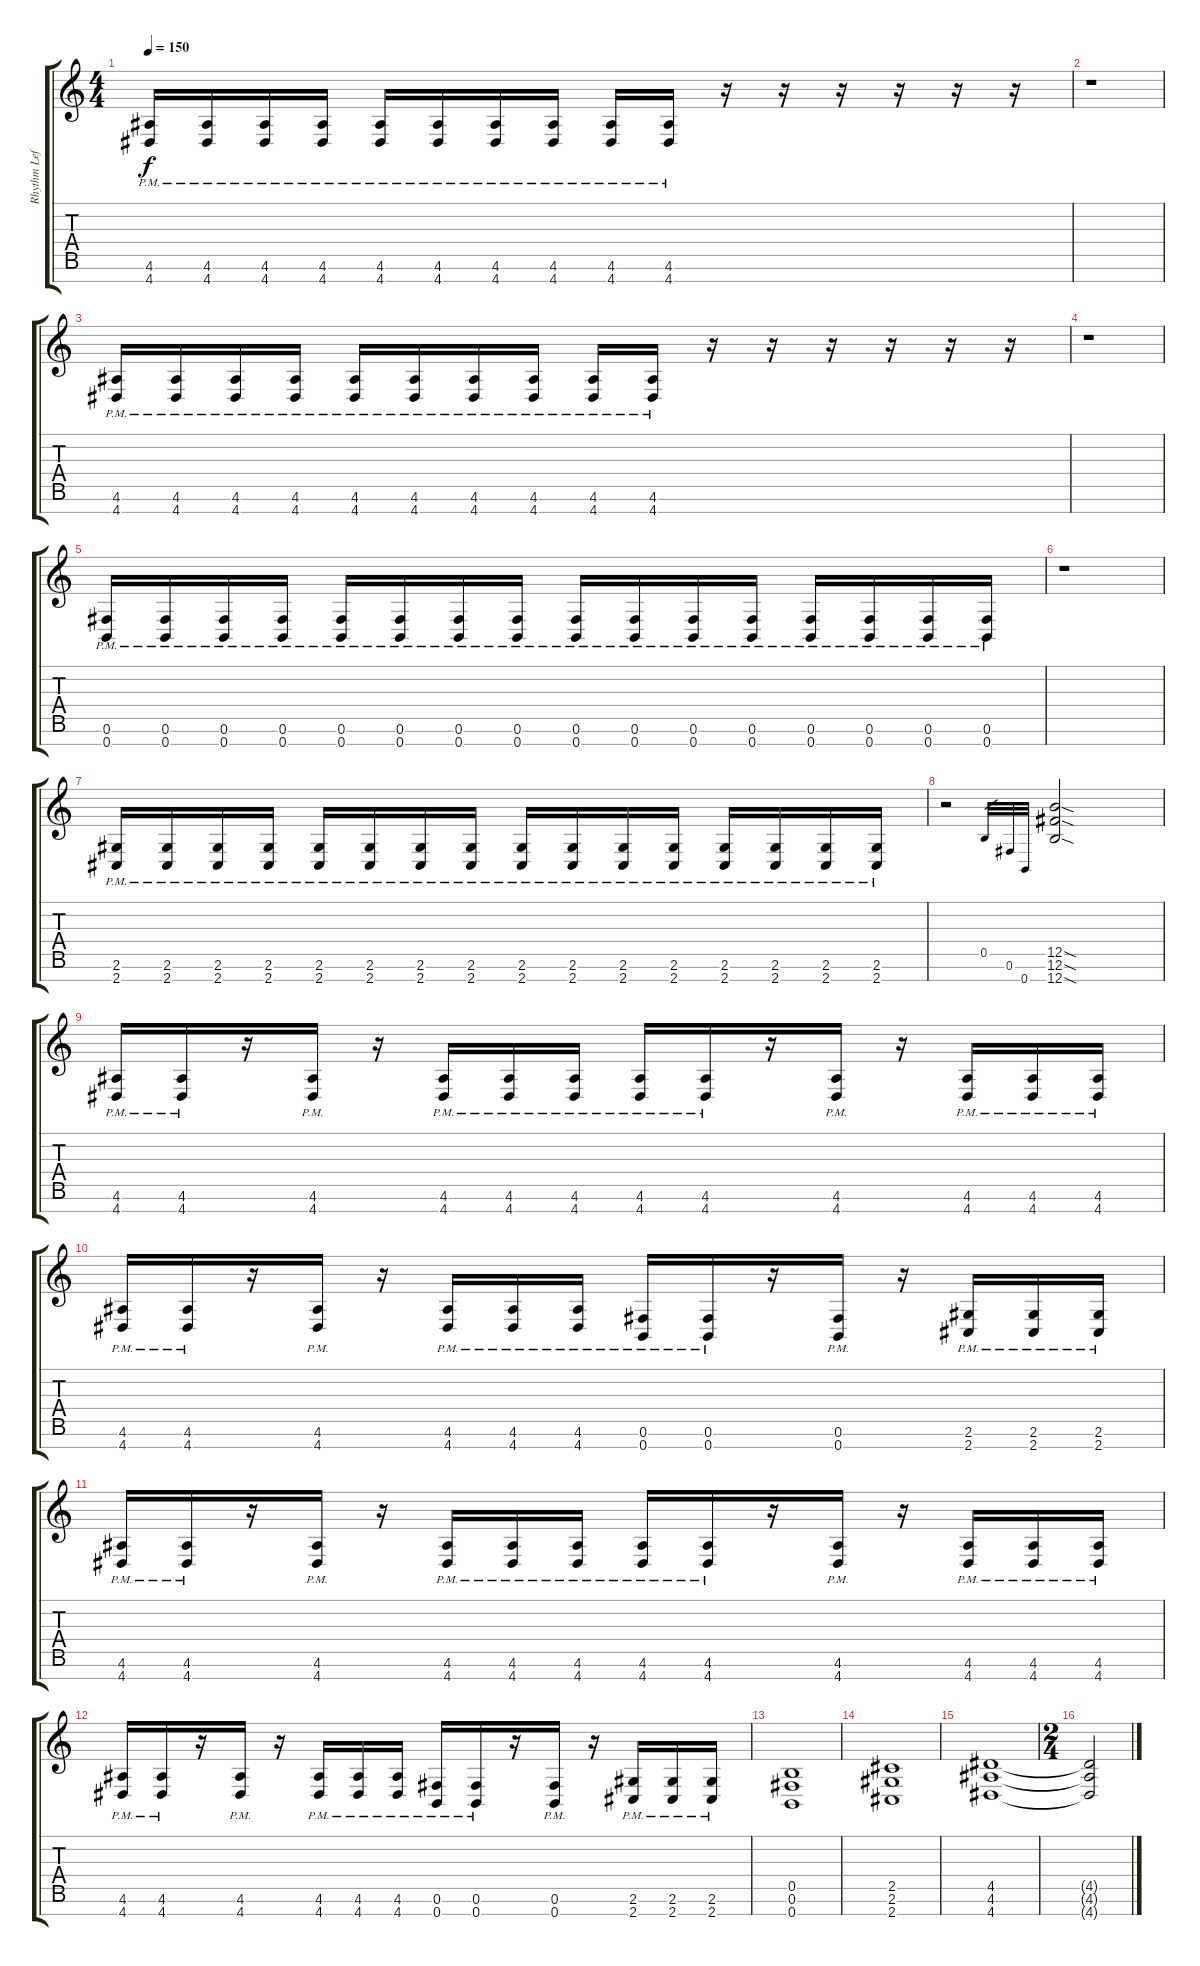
\track ("Rhythm Left" "Rhythm Lef") {instrument distortionguitar}
\staff {score tabs}
\tuning (Gb4 Db4 Ab3 E3 B2 Gb2 B1) {hide}
\ts (4 4)
\tempo 150
\clef g2
\ks c
(4.6{pm} 4.7{pm}).16{dy f} (4.6{pm} 4.7{pm}).16 (4.6{pm} 4.7{pm}).16 (4.6{pm} 4.7{pm}).16 (4.6{pm} 4.7{pm}).16 (4.6{pm} 4.7{pm}).16 (4.6{pm} 4.7{pm}).16 (4.6{pm} 4.7{pm}).16 (4.6{pm} 4.7{pm}).16 (4.6{pm} 4.7{pm}).16 r.16 r.16 r.16 r.16 r.16 r.16 |
r.1 |
(4.6{pm} 4.7{pm}).16 (4.6{pm} 4.7{pm}).16 (4.6{pm} 4.7{pm}).16 (4.6{pm} 4.7{pm}).16 (4.6{pm} 4.7{pm}).16 (4.6{pm} 4.7{pm}).16 (4.6{pm} 4.7{pm}).16 (4.6{pm} 4.7{pm}).16 (4.6{pm} 4.7{pm}).16 (4.6{pm} 4.7{pm}).16 r.16 r.16 r.16 r.16 r.16 r.16 |
r.1 |
(0.6{pm} 0.7{pm}).16 (0.6{pm} 0.7{pm}).16 (0.6{pm} 0.7{pm}).16 (0.6{pm} 0.7{pm}).16 (0.6{pm} 0.7{pm}).16 (0.6{pm} 0.7{pm}).16 (0.6{pm} 0.7{pm}).16 (0.6{pm} 0.7{pm}).16 (0.6{pm} 0.7{pm}).16 (0.6{pm} 0.7{pm}).16 (0.6{pm} 0.7{pm}).16 (0.6{pm} 0.7{pm}).16 (0.6{pm} 0.7{pm}).16 (0.6{pm} 0.7{pm}).16 (0.6{pm} 0.7{pm}).16 (0.6{pm} 0.7{pm}).16 |
r.1 |
(2.6{pm} 2.7{pm}).16 (2.6{pm} 2.7{pm}).16 (2.6{pm} 2.7{pm}).16 (2.6{pm} 2.7{pm}).16 (2.6{pm} 2.7{pm}).16 (2.6{pm} 2.7{pm}).16 (2.6{pm} 2.7{pm}).16 (2.6{pm} 2.7{pm}).16 (2.6{pm} 2.7{pm}).16 (2.6{pm} 2.7{pm}).16 (2.6{pm} 2.7{pm}).16 (2.6{pm} 2.7{pm}).16 (2.6{pm} 2.7{pm}).16 (2.6{pm} 2.7{pm}).16 (2.6{pm} 2.7{pm}).16 (2.6{pm} 2.7{pm}).16 |
r.2 0.5.32{gr} 0.6.32{gr} 0.7.32{gr} (12.5{sod} 12.6{sod} 12.7{sod}).2 |
(4.6{pm} 4.7{pm}).16 (4.6{pm} 4.7{pm}).16 r.16 (4.6{pm} 4.7{pm}).16 r.16 (4.6{pm} 4.7{pm}).16 (4.6{pm} 4.7{pm}).16 (4.6{pm} 4.7{pm}).16 (4.6{pm} 4.7{pm}).16 (4.6{pm} 4.7{pm}).16 r.16 (4.6{pm} 4.7{pm}).16 r.16 (4.6{pm} 4.7{pm}).16 (4.6{pm} 4.7{pm}).16 (4.6{pm} 4.7{pm}).16 |
(4.6{pm} 4.7{pm}).16 (4.6{pm} 4.7{pm}).16 r.16 (4.6{pm} 4.7{pm}).16 r.16 (4.6{pm} 4.7{pm}).16 (4.6{pm} 4.7{pm}).16 (4.6{pm} 4.7{pm}).16 (0.6{pm} 0.7{pm}).16 (0.6{pm} 0.7{pm}).16 r.16 (0.6{pm} 0.7{pm}).16 r.16 (2.6{pm} 2.7{pm}).16 (2.6{pm} 2.7{pm}).16 (2.6{pm} 2.7{pm}).16 |
(4.6{pm} 4.7{pm}).16 (4.6{pm} 4.7{pm}).16 r.16 (4.6{pm} 4.7{pm}).16 r.16 (4.6{pm} 4.7{pm}).16 (4.6{pm} 4.7{pm}).16 (4.6{pm} 4.7{pm}).16 (4.6{pm} 4.7{pm}).16 (4.6{pm} 4.7{pm}).16 r.16 (4.6{pm} 4.7{pm}).16 r.16 (4.6{pm} 4.7{pm}).16 (4.6{pm} 4.7{pm}).16 (4.6{pm} 4.7{pm}).16 |
(4.6{pm} 4.7{pm}).16 (4.6{pm} 4.7{pm}).16 r.16 (4.6{pm} 4.7{pm}).16 r.16 (4.6{pm} 4.7{pm}).16 (4.6{pm} 4.7{pm}).16 (4.6{pm} 4.7{pm}).16 (0.6{pm} 0.7{pm}).16 (0.6{pm} 0.7{pm}).16 r.16 (0.6{pm} 0.7{pm}).16 r.16 (2.6{pm} 2.7{pm}).16 (2.6{pm} 2.7{pm}).16 (2.6{pm} 2.7{pm}).16 |
(0.5 0.6 0.7).1 |
(2.5 2.6 2.7).1 |
(4.5 4.6 4.7).1 |
\ts (2 4)
(4.5{t} 4.6{t} 4.7{t}).2
